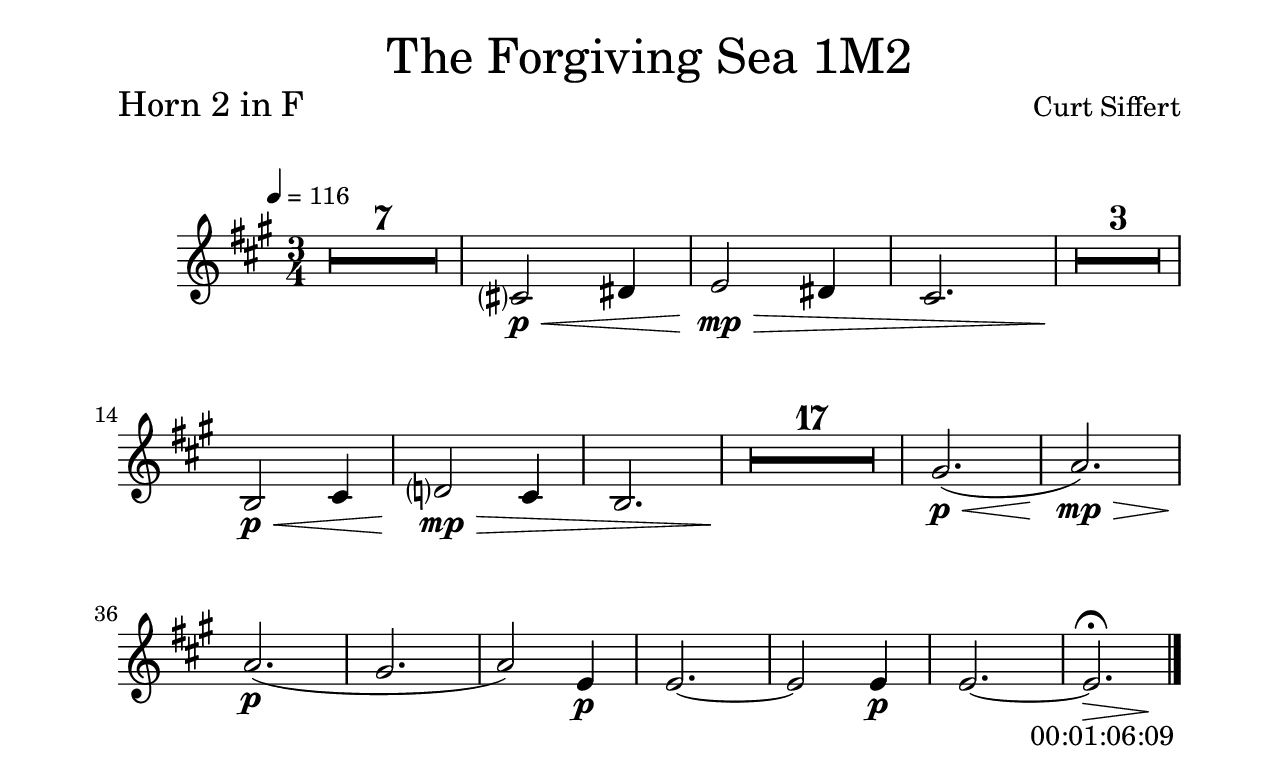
\version "2.24.0"
\include "english.ly"
\include "../lib/parts.ily"

\paper {
	ragged-last-bottom = ##t
}

\header {
	instrument = "Horn 2 in F"
}

\version "2.24.0"
\include "english.ly"

hornTwoNotes = \relative c {

	\time 3/4
	\key d \major
	\tag #'score { \clef bass }
	\set tieWaitForNote = ##t

	R2.*7 |
	
	\tag #'part { fs?2\p\< gs4 | }
	\tag #'score { fs2\p\< gs4 | } 
	a2\mp\> gs4 |
	fs2. |
	
	R2.*3\! |

	\tag #'part { \break }

	e2\p\< fs4 |
	g?2\mp\> fs4 | 
	e2. |
	
	R2.*17\! |
	
	cs'2.\p\<( |
	d2.\mp\>) |
	
	\tag #'part { \break }
	
	d2.\p( |
	cs2. |
	d2) a4\p |
	a2. ~ |
	a2 a4\p |
	a2. ~ |
	\tag #'score { \override Script.padding = #1.5 }
	<< {a2.\fermata } {s4\> s4 s4\!} >>
	
	\bar "|."
	\tag #'part {
		\override Score.RehearsalMark.direction = #DOWN
		\override Score.RehearsalMark.self-alignment-X = #RIGHT  
		\override Score.RehearsalMark.font-size = #0
		\mark "00:01:06:09"			
	}	
}


{ 
	\everyPartScore
	\transpose f c'
	\keepWithTag #'part \hornTwoNotes
}	
